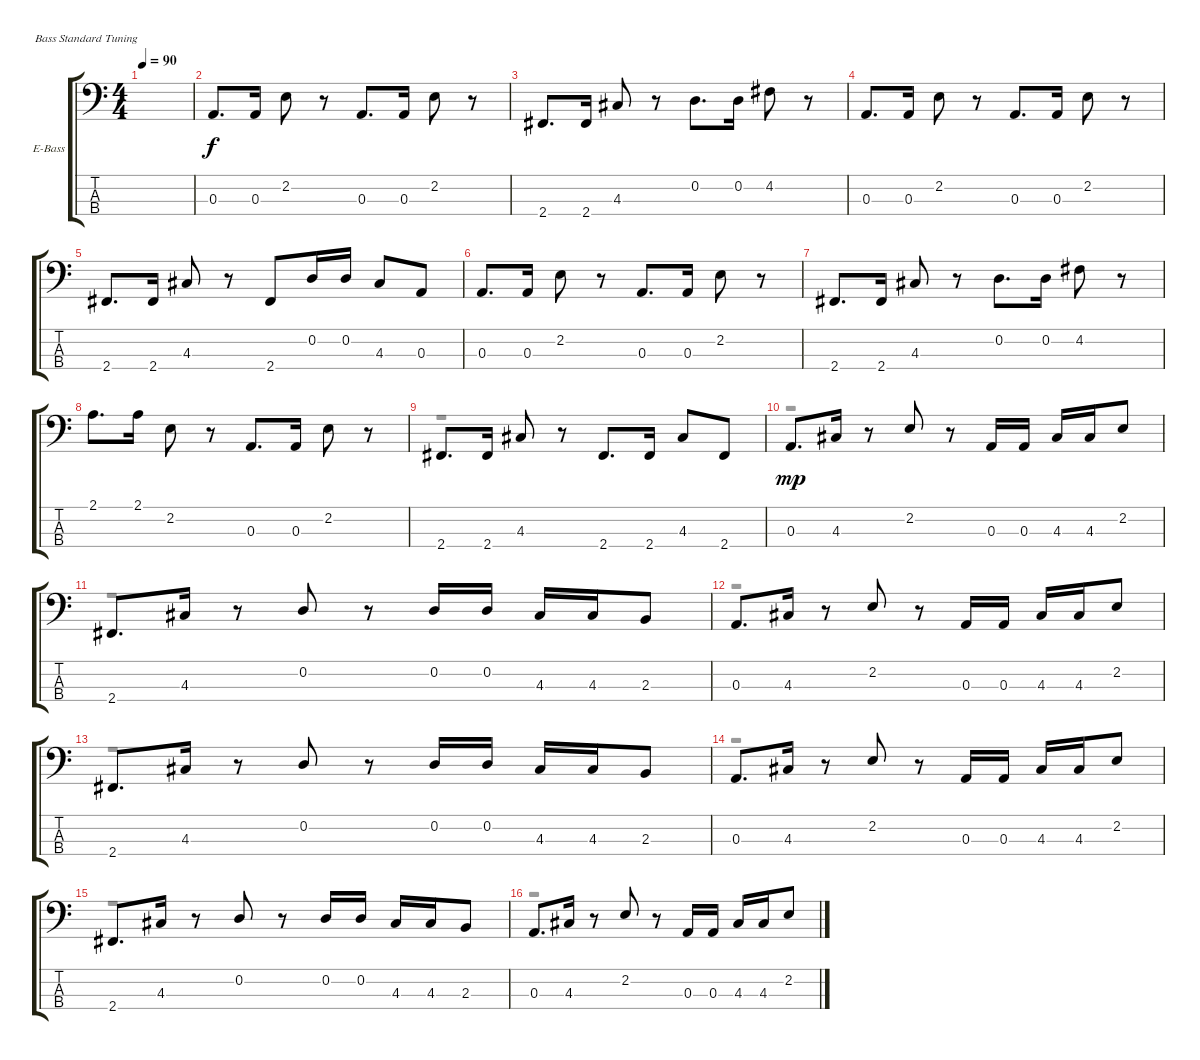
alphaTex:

\defaultSystemsLayout 4
\bracketExtendMode groupsimilarinstruments
\firstSystemTrackNameOrientation horizontal
\otherSystemsTrackNameOrientation horizontal
\track ("Electric Bass" "E-Bass") {instrument electricbassfinger}
\staff {score tabs}
\tuning (G2 D2 A1 E1)
\voice
\ts (4 4)
\tempo 90
\clef f4
\scale
0.485477
\ks c
|
\scale
0.257261 0.3.8{d} 0.3.16 2.2.8 r.8 0.3.8{d} 0.3.16 2.2.8 r.8 |
\scale
0.257261 2.4.8{d} 2.4.16 4.3.8 r.8 0.2.8{d} 0.2.16 4.2.8 r.8 |
\scale
0.333333 0.3.8{d} 0.3.16 2.2.8 r.8 0.3.8{d} 0.3.16 2.2.8 r.8 |
\scale
0.333333 2.4.8{d} 2.4.16 4.3.8 r.8 2.4.8 0.2.16 0.2.16 4.3.8 0.3.8 |
\scale
0.333333 0.3.8{d} 0.3.16 2.2.8 r.8 0.3.8{d} 0.3.16 2.2.8 r.8 |
\scale
0.333333 2.4.8{d} 2.4.16 4.3.8 r.8 0.2.8{d} 0.2.16 4.2.8 r.8 |
\scale
0.333333 2.1.8{d} 2.1.16 2.2.8 r.8 0.3.8{d} 0.3.16 2.2.8 r.8 |
\scale
0.333333 2.4.8{d} 2.4.16 4.3.8 r.8 2.4.8{d} 2.4.16 4.3.8 2.4.8 |
\scale
0.333333 0.3.8{d dy mp} 4.3.16 r.8 2.2.8 r.8 0.3.16 0.3.16 4.3.16 4.3.16 2.2.8 |
\scale
0.333333 2.4.8{d} 4.3.16 r.8 0.2.8 r.8 0.2.16 0.2.16 4.3.16 4.3.16 2.3.8 |
\scale
0.333333 0.3.8{d} 4.3.16 r.8 2.2.8 r.8 0.3.16 0.3.16 4.3.16 4.3.16 2.2.8 |
\scale
0.333333 2.4.8{d} 4.3.16 r.8 0.2.8 r.8 0.2.16 0.2.16 4.3.16 4.3.16 2.3.8 |
\scale
0.333333 0.3.8{d} 4.3.16 r.8 2.2.8 r.8 0.3.16 0.3.16 4.3.16 4.3.16 2.2.8 |
\scale
0.333333 2.4.8{d} 4.3.16 r.8 0.2.8 r.8 0.2.16 0.2.16 4.3.16 4.3.16 2.3.8 |
\scale
0.333333 0.3.8{d} 4.3.16 r.8 2.2.8 r.8 0.3.16 0.3.16 4.3.16 4.3.16 2.2.8
\voice
\clef f4
\ottava regular
\simile none
\scale
0.485477
\ks c
|
\scale
0.257261 |
\scale
0.257261 |
\scale
0.333333 |
\scale
0.333333 |
\scale
0.333333 |
\scale
0.333333 |
\scale
0.333333 |
\scale
0.333333 r.1{dy mf} |
\scale
0.333333 r.1 |
\scale
0.333333 r.1 |
\scale
0.333333 r.1 |
\scale
0.333333 r.1 |
\scale
0.333333 r.1 |
\scale
0.333333 r.1 |
\scale
0.333333 r.1
